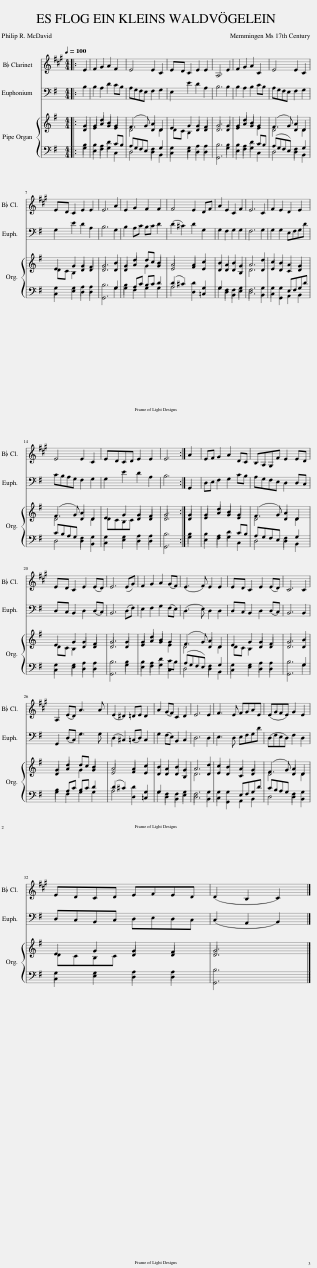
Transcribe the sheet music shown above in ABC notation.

X:1
%%score 1 2 { ( 3 4 ) | ( 5 6 ) }
L:1/8
Q:1/4=100
M:4/4
I:linebreak $
K:G
V:1 treble transpose=-2
V:2 bass
V:3 treble
V:4 treble
V:5 bass
V:6 bass
V:1
[K:A]|: E2 | F2 G2 A2 F2 | E4 E2 C2 | ED C2 E2 E2 | A,6 E2 | %5
 F2 G2 A2 C2 | E4 E2 C2 |$ ED C2 E2 E2 | E6 A2 | E2 G2 F2 F2 | %10
 F4 E2 DF | A2 E2 C2 F2 | E6 C2 | F2 E2 D2 E2 |$ E4 E2 C2 | %15
 EDCD E2 E2 | E6 :| A2 | EF G2 A2 DC | B,A,G,F E2 ED |$ %20
 ED C2 E2 (ED) | E6 (EG) | F2 G2 A2 (GF) | (E3 F) E2 E2 | ED C2 E2 (ED) | %25
 C6 C2 |$ A,2 (ED) A3 A | (E2 ^D2) =DE D2 | A2 (GF) C2 D2 | E6 E2 | %30
 F3 E FGAE | (EGFE) G2 E2 |$ EDCD EFED | (D2 B,2 C2) |] %34
V:2
|: B,2 | B,2 A,2 D2 CB, | A,G,F,E, F,2 G,2 | E,2 E2 D2 A,2 | B,6 B,2 | %5
 B,2 A,2 B,2 CB, | A,G,F,E, F,2 G,2 |$ G,2 E2 D2 A,2 | B,6 G,2 | B,2 A,C B,C D2 | %10
 (D2 ^C2) D2 G,2 | G,2 F,2 G,2 G,2 | F,6 G,2 | G,2 G,2 E,F,G,D |$ CB,A,G, F,2 G,2 | %15
 G,2 E2 D2 A,2 | B,6 :| G,,2 | D,E, F,2 G,2 CB, | A,G,F,E, D,2 D,C, |$ %20
 D,C, B,,2 D,2 (D,C,) | B,,6 (D,F,) | E,2 F,2 G,2 (F,E,) | (D,3 E,) D,2 D,2 | D,C, B,,2 D,2 (D,C,) | %25
 B,,6 B,,2 |$ G,,2 (D,C,) G,3 G, | (D,2 ^C,2) (=C,D,) C,2 | G,2 (F,E,) B,,2 C,2 | D,6 D,2 | %30
 E,3 D, E,F,G,D | (D,F,E,D,) F,2 D,2 |$ D,C,B,,C, D,E,D,C, | (C,2 A,,2 B,,2) |] %34
V:3
|: G2 | G2 d2 B2 G2 | (F3 G) A2 D2 | E2 G2 G2 F2 | G6 G2 | %5
 G2 d2 B2 G2 | (F3 G) A2 D2 |$ E2 G2 G2 F2 | G6 B2 | G2 d2 dc B2 | %10
 A4 A2 c2 | B2 A2 B2 G2 | A6 d2 | c2 B2 A2 G2 |$ (F3 G) A2 D2 | %15
 E2 G2 G2 F2 | G6 :| G2 | G2 d2 B2 G2 | (F3 G) A2 D2 |$ %20
 E2 G2 G2 F2 | G6 G2 | G2 d2 B2 G2 | (F3 G) A2 D2 | E2 G2 G2 F2 | %25
 G6 B2 |$ G2 d2 dc B2 | A4 A2 c2 | B2 A2 B2 G2 | A6 d2 | %30
 c2 B2 A2 G2 | (F3 G) A2 D2 |$ E2 G2 G2 F2 | G6 |] %34
V:4
|: D2 | E2 A2 G2 E2 | D4 D2 D2 | DC B,2 D2 D2 | D6 D2 | %5
 E2 A2 G2 E2 | D4 D2 D2 |$ DC B,2 D2 D2 | D6 D2 | D2 A2 G2 G2 | %10
 E4 F2 E2 | D2 D2 D2 B,2 | D6 D2 | E2 D2 C2 D2 |$ D4 D2 D2 | %15
 DCB,C D2 D2 | D6 :| D2 | E2 A2 G2 E2 | D4 D2 D2 |$ %20
 DC B,2 D2 D2 | D6 D2 | E2 A2 G2 E2 | D4 D2 D2 | DC B,2 D2 D2 | %25
 D6 D2 |$ D2 A2 G2 G2 | E4 F2 E2 | D2 D2 D2 B,2 | D6 D2 | %30
 E2 D2 C2 D2 | D4 D2 D2 |$ DCB,C D2 D2 | D6 |] %34
V:5
|: B,2 | B,2 A,2 D2 CB, | A,G,F,E, F,2 G,2 | G,2 G,2 A,2 A,2 | [G,,B,]6 B,2 | %5
 B,2 A,2 D2 CB, | (A,G,F,E,) F,2 G,2 |$ G,2 [E,G,]2 A,2 A,2 | [G,,B,]6 G,2 | B,2 A,C B,C D2 | %10
 (D2 ^C2) D2 [=C,G,]2 | G,2 F,2 F,2 G,2 | F,6 G,2 | G,2 G,2 E,F,G,D |$ CB,A,G, F,2 [B,,G,]2 | %15
 G,2 [E,G,]2 A,2 A,2 | [G,,B,]6 :| B,2 | B,2 A,2 D2 CB, | A,G,F,E, F,2 G,2 |$ %20
 G,2 G,2 A,2 A,2 | [G,,B,]6 B,2 | B,2 A,2 D2 CB, | (A,G,F,E,) F,2 G,2 | G,2 [E,G,]2 A,2 A,2 | %25
 [G,,B,]6 G,2 |$ B,2 A,C B,C D2 | (D2 ^C2) D2 [=C,G,]2 | G,2 F,2 F,2 G,2 | F,6 G,2 | %30
 G,2 G,2 E,F,G,D | CB,A,G, F,2 [B,,G,]2 |$ G,2 [E,G,]2 A,2 A,2 | [G,,B,]6 |] %34
V:6
|: G,2 | E,2 F,2 G,2 C,2 | D,4 D,2 B,,2 | C,2 E,2 D,2 D,2 | x6 G,2 | %5
 E,2 F,2 G,2 C,2 | D,4 D,2 B,,2 |$ C,2 x2 D,2 D,2 | x6 G,2 | G,2 F,2 G,2 G,2 | %10
 A,4 D,2 x2 | G,2 D,2 B,,2 E,2 | D,6 B,,2 | C,2 G,,2 A,,2 B,,2 |$ D,4 D,2 x2 | %15
 C,2 x2 D,2 D,2 | x6 :| G,2 | E,2 F,2 G,2 C,2 | D,4 D,2 B,,2 |$ %20
 C,2 E,2 D,2 D,2 | x6 G,2 | E,2 F,2 G,2 C,2 | D,4 D,2 B,,2 | C,2 x2 D,2 D,2 | %25
 x6 G,2 |$ G,2 F,2 G,2 G,2 | A,4 D,2 x2 | G,2 D,2 B,,2 E,2 | D,6 B,,2 | %30
 C,2 G,,2 A,,2 B,,2 | D,4 D,2 x2 |$ C,2 x2 D,2 D,2 | x6 |] %34
